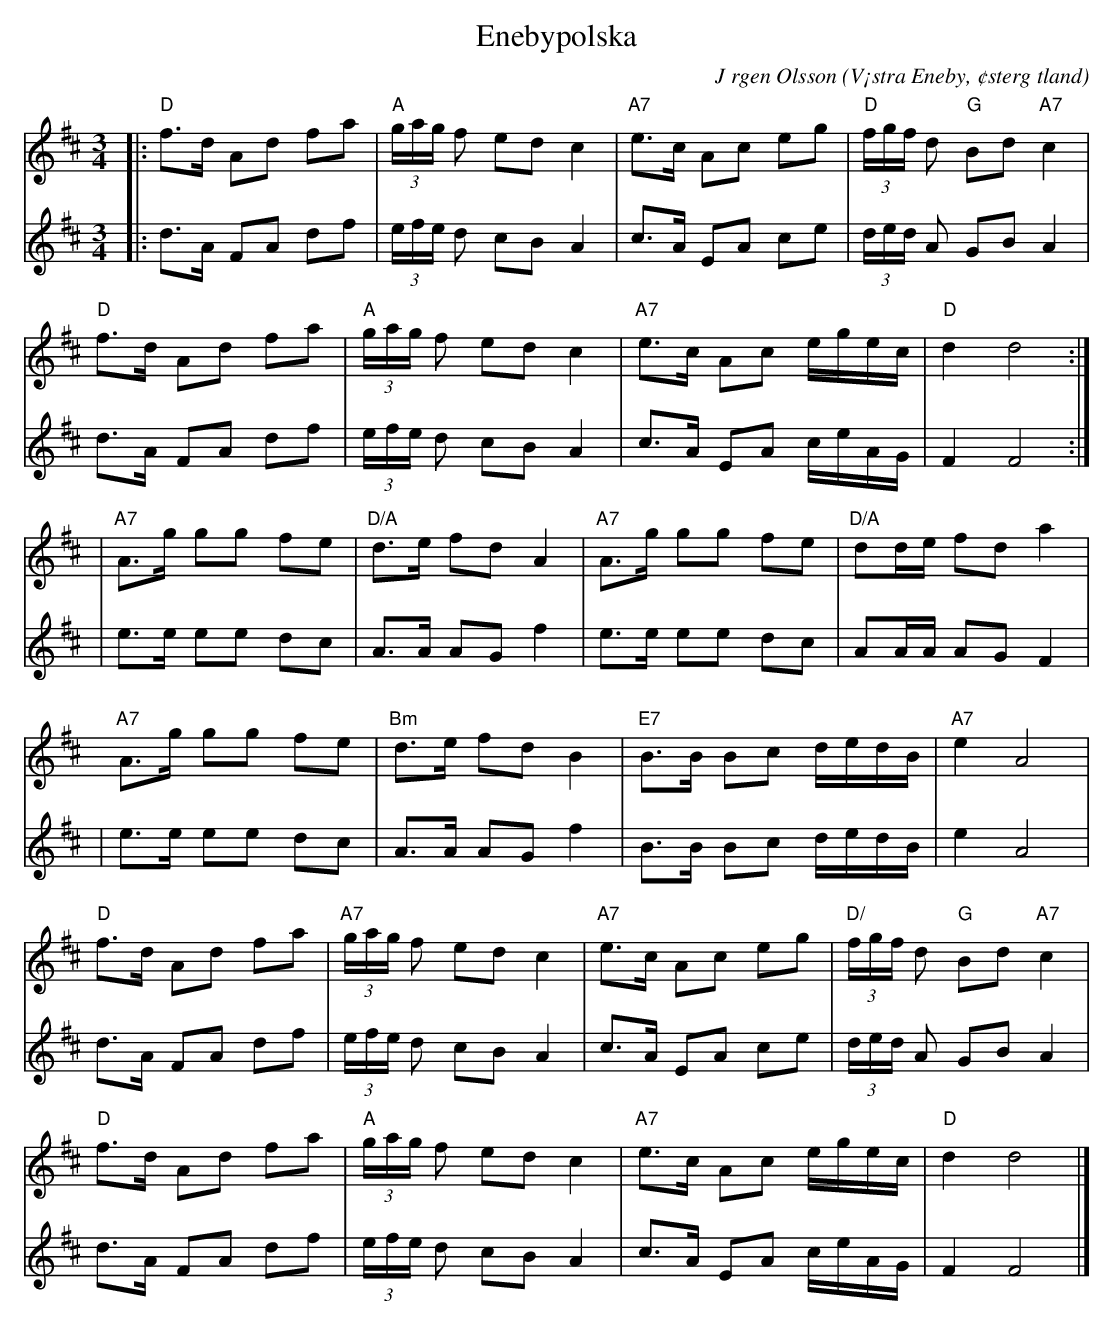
X:1
T:Enebypolska
C:J rgen Olsson
O:V¡stra Eneby, ¢sterg tland
M:3/4
L:1/8
K:D
V:1
|:"D"f>d Ad fa|"A"(3g/a/g/ f ed c2|"A7"e>c Ac eg|"D"(3f/g/f/ d "G"Bd "A7"c2|
"D"f>d Ad fa|"A"(3g/a/g/ f ed c2|"A7"e>c Ac e/g/e/c/|"D"d2 d4:|
|"A7"A>g gg fe|"D/A"d>e fd A2|"A7"A>g gg fe|"D/A" dd/e/ fd a2|
"A7"A>g gg fe|"Bm"d>e fd B2|"E7"B>B Bc d/e/d/B/|"A7" e2 A4|
"D"f>d Ad fa|"A7"(3g/a/g/ f ed c2|"A7"e>c Ac eg|"D/"(3f/g/f/ d "G"Bd "A7"c2|
"D"f>d Ad fa|"A"(3g/a/g/ f ed c2|"A7"e>c Ac e/g/e/c/|"D"d2 d4 |]
V:2
|:d>A FA df|(3e/f/e/ d cB A2|c>A EA ce|(3d/e/d/ A GB A2|
d>A FA df|(3e/f/e/ d cB A2|c>A EA c/e/A/G/|F2 F4:|
|e>e ee dc|A>A AG f2|e>e ee dc| AA/A/ AG F2|
|e>e ee dc|A>A AG f2|B>B Bc d/e/d/B/| e2 A4|
d>A FA df|(3e/f/e/ d cB A2|c>A EA ce|(3d/e/d/ A GB A2|
d>A FA df|(3e/f/e/ d cB A2|c>A EA c/e/A/G/|F2 F4 |]
